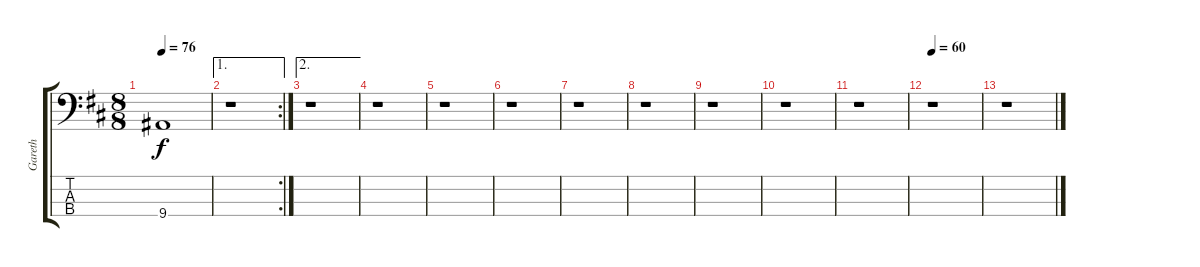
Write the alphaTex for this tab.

\track ("Gareth" "Gareth") {instrument electricbasspick}
\staff {score tabs}
\tuning (Gb2 Db2 Ab1 Db1) {hide}
\ts (8 8)
\tempo 76
\clef f4
\ks d
9.4{t}.1{dy f} |
\ae 1
\rc 2
r.1 |
\ae 2
r.1 |
r.1 |
r.1 |
r.1 |
r.1 |
r.1 |
r.1 |
r.1 |
r.1 |
\tempo 60
r.1 |
r.1
